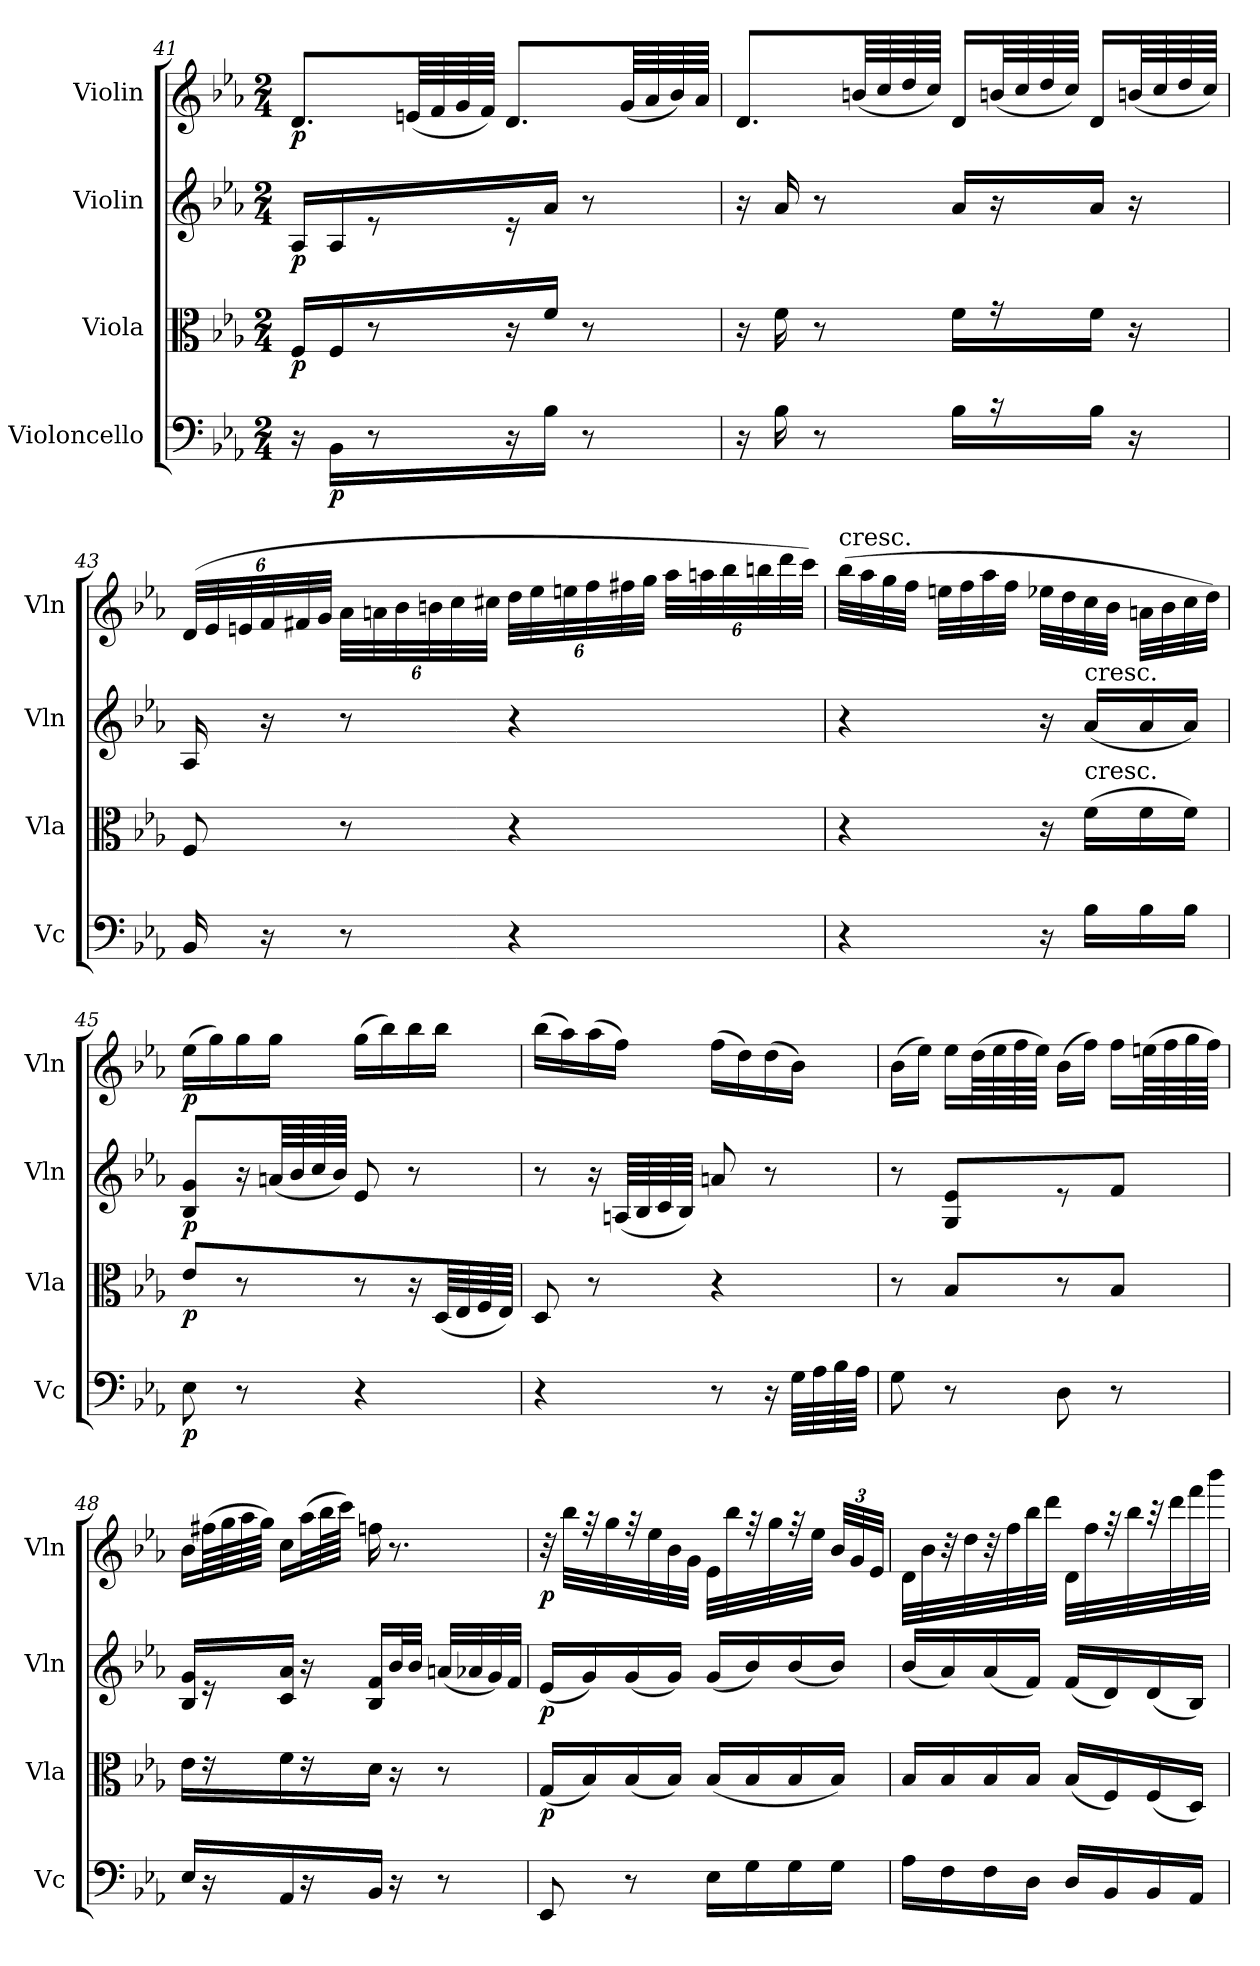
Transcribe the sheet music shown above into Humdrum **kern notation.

**kern	**dynam	**kern	**dynam	**kern	**dynam	**kern	**dynam
*part4	*part4	*part3	*part3	*part2	*part2	*part1	*part1
*staff4	*staff4	*staff3	*staff3	*staff2	*staff2	*staff1	*staff1
*I"Violoncello	*	*I"Viola	*	*I"Violin	*	*I"Violin	*
*I'Vc	*	*I'Vla	*	*I'Vln	*	*I'Vln	*
*clefF4	*	*clefC3	*	*clefG2	*	*clefG2	*
*k[b-e-a-]	*	*k[b-e-a-]	*	*k[b-e-a-]	*	*k[b-e-a-]	*
*E-:	*	*E-:	*	*E-:	*	*E-:	*
*M2/4	*	*M2/4	*	*M2/4	*	*M2/4	*
=41	=41	=41	=41	=41	=41	=41	=41
16r	.	16F/LL	p	16A-/LL	p	8.d/L	p
16BB-\LL	p	16F/	.	16A-/	.	.	.
8r	.	8r	.	8r	.	.	.
.	.	.	.	.	.	(64en/LLL	.
.	.	.	.	.	.	64f/	.
.	.	.	.	.	.	64g/	.
.	.	.	.	.	.	64f/JJJJ)	.
16r	.	16r	.	16r	.	8.d/L	.
16B-\JJ	.	16f/JJ	.	16a-/JJ	.	.	.
8r	.	8r	.	8r	.	.	.
.	.	.	.	.	.	(64g/LLL	.
.	.	.	.	.	.	64a-/	.
.	.	.	.	.	.	64b-/)	.
.	.	.	.	.	.	64a-/JJJJ	.
=42	=42	=42	=42	=42	=42	=42	=42
16r	.	16r	.	16r	.	8.d/L	.
16B-\	.	16f\	.	16a-/	.	.	.
8r	.	8r	.	8r	.	.	.
.	.	.	.	.	.	(64bn/LLL	.
.	.	.	.	.	.	64cc/	.
.	.	.	.	.	.	64dd/	.
.	.	.	.	.	.	64cc/JJJJ)	.
16B-\LL	.	16f\LL	.	16a-/LL	.	16d/LL	.
16r	.	16r	.	16r	.	(64bn/LL	.
.	.	.	.	.	.	64cc/	.
.	.	.	.	.	.	64dd/	.
.	.	.	.	.	.	64cc/JJJJ)	.
16B-\JJ	.	16f\JJ	.	16a-/JJ	.	16d/LL	.
16r	.	16r	.	16r	.	(64bn/LL	.
.	.	.	.	.	.	64cc/	.
.	.	.	.	.	.	64dd/	.
.	.	.	.	.	.	64cc/JJJJ)	.
=43	=43	=43	=43	=43	=43	=43	=43
16BB-/	.	8F/	.	16A-/	.	(48d/LLL	.
.	.	.	.	.	.	48e-/	.
.	.	.	.	.	.	48en/	.
16r	.	.	.	16r	.	48f/	.
.	.	.	.	.	.	48f#X/	.
.	.	.	.	.	.	48g/JJJ	.
8r	.	8r	.	8r	.	48a-\LLL	.
.	.	.	.	.	.	48an\	.
.	.	.	.	.	.	48b-\	.
.	.	.	.	.	.	48bn\	.
.	.	.	.	.	.	48cc\	.
.	.	.	.	.	.	48cc#X\JJJ	.
4r	.	4r	.	4r	.	48dd\LLL	.
.	.	.	.	.	.	48ee-\	.
.	.	.	.	.	.	48een\	.
.	.	.	.	.	.	48ff\	.
.	.	.	.	.	.	48ff#X\	.
.	.	.	.	.	.	48gg\JJJ	.
.	.	.	.	.	.	48aa-\LLL	.
.	.	.	.	.	.	48aan\	.
.	.	.	.	.	.	48bb-\	.
.	.	.	.	.	.	48bbn\	.
.	.	.	.	.	.	48ddd\	.
.	.	.	.	.	.	48ccc\JJJ)	.
=44	=44	=44	=44	=44	=44	=44	=44
!	!	!	!	!	!	!LO:TX:t=cresc.	!
4r	.	4r	.	4r	.	(32bb-\LLL	.
.	.	.	.	.	.	32aa-\	.
.	.	.	.	.	.	32gg\	.
.	.	.	.	.	.	32ff\JJJ	.
.	.	.	.	.	.	32een\LLL	.
.	.	.	.	.	.	32ff\	.
.	.	.	.	.	.	32aa-\	.
.	.	.	.	.	.	32ff\JJJ	.
16r	.	16r	.	16r	.	32ee-X\LLL	.
.	.	.	.	.	.	32dd\	.
!	!	!	!	!LO:TX:t=cresc.	!	!	!
!	!	!LO:TX:t=cresc.	!	!	!	!	!
16B-\LL	.	(16f\LL	.	(16a-/LL	.	32cc\	.
.	.	.	.	.	.	32b-\JJJ	.
16B-\	.	16f\	.	16a-/	.	32an\LLL	.
.	.	.	.	.	.	32b-\	.
16B-\JJ	.	16f\JJ)	.	16a-/JJ)	.	32cc\	.
.	.	.	.	.	.	32dd\JJJ)	.
=45	=45	=45	=45	=45	=45	=45	=45
8E-\	p	8e-/L	p	8B-/ 8g/L	p	(16ee-\LL	p
.	.	.	.	.	.	16gg\)	.
8r	.	8r	.	16r	.	16gg\	.
.	.	.	.	(64an/LLL	.	16gg\JJ	.
.	.	.	.	64b-/	.	.	.
.	.	.	.	64cc/	.	.	.
.	.	.	.	64b-/JJJJ)	.	.	.
4r	.	8r	.	8e-/	.	(16gg\LL	.
.	.	.	.	.	.	16bb-\)	.
.	.	16r	.	8r	.	16bb-\	.
.	.	(64D/LLL	.	.	.	16bb-\JJ	.
.	.	64E-/	.	.	.	.	.
.	.	64F/	.	.	.	.	.
.	.	64E-/JJJJ)	.	.	.	.	.
=46	=46	=46	=46	=46	=46	=46	=46
4r	.	8D/	.	8r	.	(16bb-\LL	.
.	.	.	.	.	.	16aa-\)	.
.	.	8r	.	16r	.	(16aa-\	.
.	.	.	.	(64An/LLLL	.	16ff\JJ)	.
.	.	.	.	64B-/	.	.	.
.	.	.	.	64c/	.	.	.
.	.	.	.	64B-/JJJJ)	.	.	.
8r	.	4r	.	8an/	.	(16ff\LL	.
.	.	.	.	.	.	16dd\)	.
16r	.	.	.	8r	.	(16dd\	.
64G\LLLL	.	.	.	.	.	16b-\JJ)	.
64A-\	.	.	.	.	.	.	.
64B-\	.	.	.	.	.	.	.
64A-\JJJJ	.	.	.	.	.	.	.
=47	=47	=47	=47	=47	=47	=47	=47
8G\	.	8r	.	8r	.	(16b-\LL	.
.	.	.	.	.	.	16ee-\JJ)	.
8r	.	8B-/L	.	8G/ 8e-/L	.	16ee-\LL	.
.	.	.	.	.	.	(64dd\LL	.
.	.	.	.	.	.	64ee-\	.
.	.	.	.	.	.	64ff\	.
.	.	.	.	.	.	64ee-\JJJJ)	.
8D\	.	8r	.	8r	.	(16b-\LL	.
.	.	.	.	.	.	16ff\JJ)	.
8r	.	8B-/J	.	8f/J	.	16ff\LL	.
.	.	.	.	.	.	(64een\LL	.
.	.	.	.	.	.	64ff\	.
.	.	.	.	.	.	64gg\	.
.	.	.	.	.	.	64ff\JJJJ)	.
=48	=48	=48	=48	=48	=48	=48	=48
16E-/LL	.	16e-\LL	.	16B-/ 16g/LL	.	16b-\LL	.
16r	.	16r	.	16r	.	(64ff#X\LL	.
.	.	.	.	.	.	64gg\	.
.	.	.	.	.	.	64aa-\	.
.	.	.	.	.	.	64gg\JJJJ)	.
16AA-/	.	16f\	.	16c/ 16a-/JJ	.	16cc\LL	.
16r	.	16r	.	16r	.	(32aa-\L	.
.	.	.	.	.	.	64bb-\L	.
.	.	.	.	.	.	64ccc\JJJJ)	.
16BB-/JJ	.	16d\JJ	.	16B-/ 16f/LL	.	16ffn\	.
16r	.	16r	.	32b-/L	.	8.r	.
.	.	.	.	32b-/JJJ	.	.	.
8r	.	8r	.	(32an/LLL	.	.	.
.	.	.	.	32a-X/	.	.	.
.	.	.	.	32g/)	.	.	.
.	.	.	.	32f/JJJ	.	.	.
=49	=49	=49	=49	=49	=49	=49	=49
8EE-/	.	(16G/LL	p	(16e-/LL	p	32r	p
.	.	.	.	.	.	32bb-\LLL	.
.	.	16B-/)	.	16g/)	.	32r	.
.	.	.	.	.	.	32gg\	.
8r	.	(16B-/	.	(16g/	.	32r	.
.	.	.	.	.	.	32ee-\	.
.	.	16B-/JJ)	.	16g/JJ)	.	32b-\	.
.	.	.	.	.	.	32g\JJJ	.
16E-\LL	.	(16B-/LL	.	(16g/LL	.	32e-\LLL	.
.	.	.	.	.	.	32bb-\	.
16G\	.	16B-/	.	16b-/)	.	32r	.
.	.	.	.	.	.	32gg\	.
16G\	.	16B-/	.	(16b-/	.	32r	.
.	.	.	.	.	.	32ee-\JJJ	.
16G\JJ	.	16B-/JJ)	.	16b-/JJ)	.	48b-/LLL	.
.	.	.	.	.	.	48g/	.
.	.	.	.	.	.	48e-/JJJ	.
=50	=50	=50	=50	=50	=50	=50	=50
16A-\LL	.	16B-/LL	.	(16b-/LL	.	32d\LLL	.
.	.	.	.	.	.	32b-\	.
16F\	.	16B-/	.	16a-/)	.	32r	.
.	.	.	.	.	.	32dd\	.
16F\	.	16B-/	.	(16a-/	.	32r	.
.	.	.	.	.	.	32ff\	.
16D\JJ	.	16B-/JJ	.	16f/JJ)	.	32bb-\	.
.	.	.	.	.	.	32ddd\JJJ	.
16D/LL	.	(16B-/LL	.	(16f/LL	.	32d\LLL	.
.	.	.	.	.	.	32ff\	.
16BB-/	.	16F/)	.	16d/)	.	32r	.
.	.	.	.	.	.	32bb-\	.
16BB-/	.	(16F/	.	(16d/	.	32r	.
.	.	.	.	.	.	32ddd\	.
16AA-/JJ	.	16D/JJ)	.	16B-/JJ)	.	32fff\	.
.	.	.	.	.	.	32bbb-\JJJ	.
=	=	=	=	=	=	=	=
*-	*-	*-	*-	*-	*-	*-	*-
